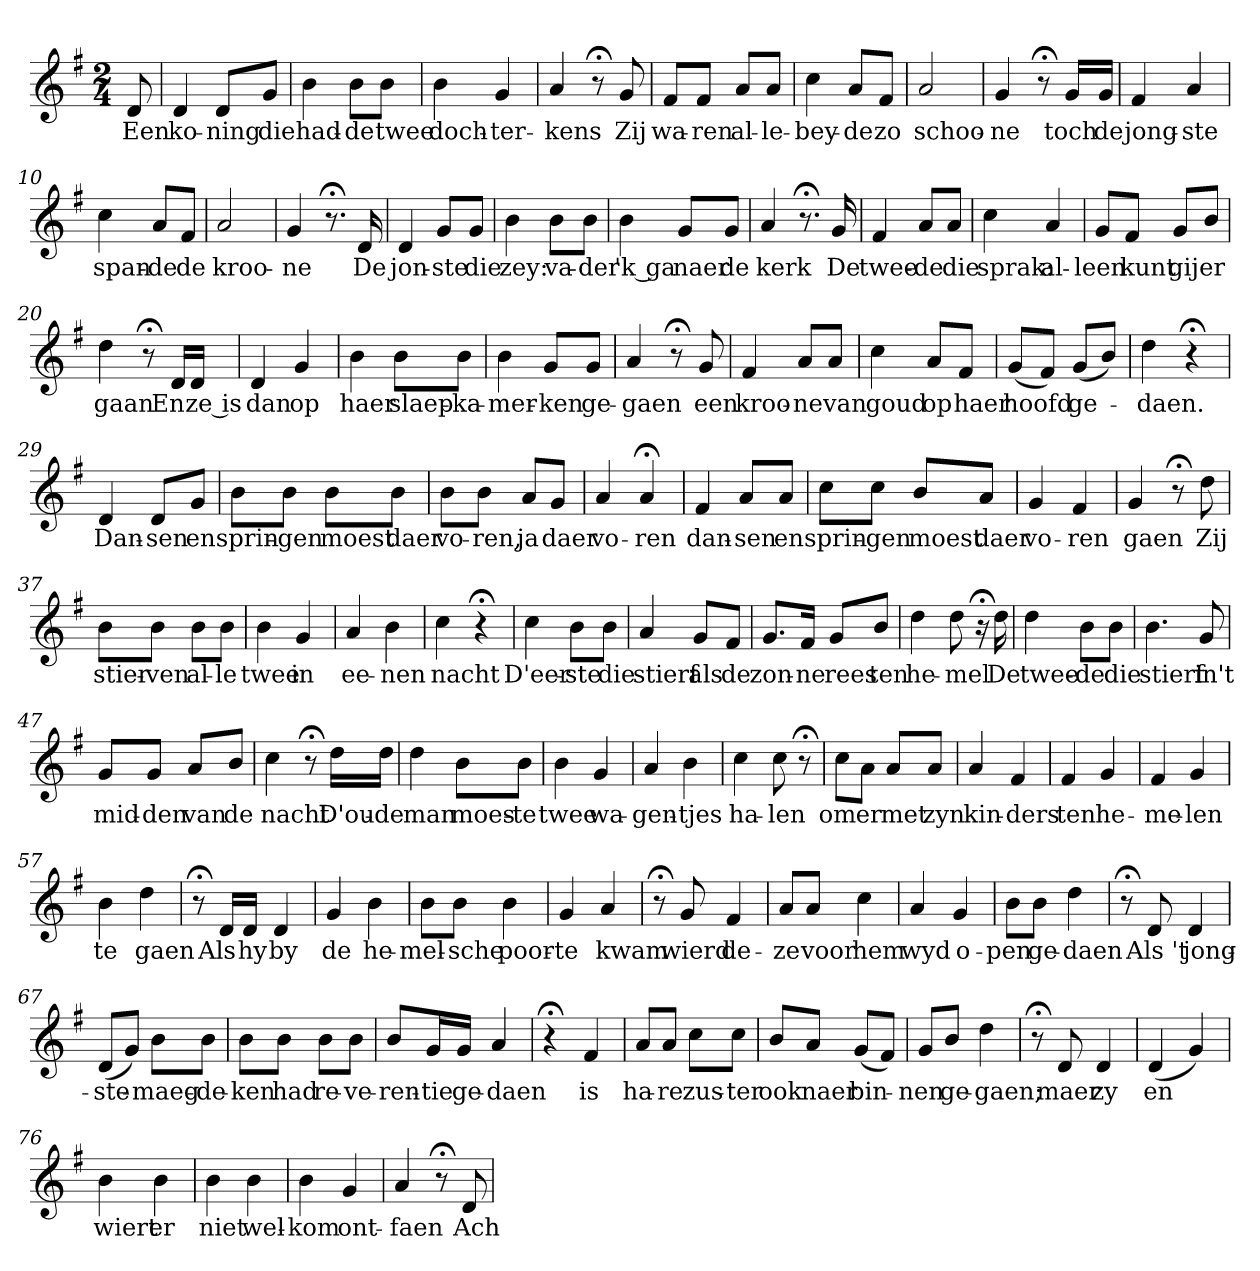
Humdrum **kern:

**kern	**text
*part1	*part1
*staff1	*staff1
*k[f#]	*
*G:	*
*M2/4	*
*MM120	*
=	=
8d	Een
=1	=1
4d	ko-
8dL	-ning
8gJ	die
=2	=2
4b	had-
8bL	-de
8bJ	twee
=3	=3
4b	doch-
4g	-ter-
=4	=4
4a	-kens
8r;<	.
8g	Zij
=5	=5
8f#L	wa-
8f#J	-ren
8aL	al-
8aJ	-le-
=6	=6
4cc	-bey-
8aL	-de
8f#J	zo
=7	=7
2a	schoo-
=8	=8
4g	-ne
8r;<	.
16gLL	toch
16gJJ	de
=9	=9
4f#	jong-
4a	-ste
=10	=10
4cc	span-
8aL	-de
8f#J	de
=11	=11
2a	kroo-
=12	=12
4g	-ne
8.r;<	.
16d	De
=13	=13
4d	jon-
8gL	-ste
8gJ	die
=14	=14
4b	zey:
8bL	va-
8bJ	-der
=15	=15
4b	'k ga
8gL	naer
8gJ	de
=16	=16
4a	kerk
8.r;<	.
16g	De
=17	=17
4f#	twee-
8aL	-de
8aJ	die
=18	=18
4cc	sprak:
4a	al-
=19	=19
8gL	-leen
8f#J	kunt
8gL	gij
8bJ	er
=20	=20
4dd	gaan
8r;<	.
16dLL	En
16dJJ	ze is
=21	=21
4d	dan
4g	op
=22	=22
4b	haer
8bL	slaep-
8bJ	-ka-
=23	=23
4b	-mer-
8gL	-ken
8gJ	ge-
=24	=24
4a	-gaen
8r;<	.
8g	een
=25	=25
4f#	kroo-
8aL	-ne
8aJ	van
=26	=26
4cc	goud
8aL	op
8f#J	haer
=27	=27
(8gL	hoofd
8f#J)	.
(8gL	ge-
8bJ)	.
=28	=28
4dd	-daen.
4r;<	.
=29	=29
4d	Dan-
8dL	-sen
8gJ	en
=30	=30
8bL	sprin-
8bJ	-gen
8bL	moest
8bJ	daer
=31	=31
8bL	vo-
8bJ	-ren,
8aL	ja
8gJ	daer
=32	=32
4a	vo-
4a;<	-ren
=33	=33
4f#	dan-
8aL	-sen
8aJ	en
=34	=34
8ccL	sprin-
8ccJ	-gen
8bL	moest
8aJ	daer
=35	=35
4g	vo-
4f#	-ren
=36	=36
4g	gaen
8r;<	.
8dd	Zij
=37	=37
8bL	stier-
8bJ	-ven
8bL	al-
8bJ	-le
=38	=38
4b	twee
4g	in
=39	=39
4a	ee-
4b	-nen
=40	=40
4cc	nacht
4r;<	.
=41	=41
4cc	D'eer-
8bL	-ste
8bJ	die
=42	=42
4a	stierf
8gL	als
8f#J	de
=43	=43
8.gL	zon-
16f#Jk	-ne
8gL	rees
8bJ	ten
=44	=44
4dd	he-
8dd	-mel
16r;<	.
16dd	De
=45	=45
4dd	twee-
8bL	-de
8bJ	die
=46	=46
4.b	stierf
8g	in't
=47	=47
8gL	mid-
8gJ	-den
8aL	van
8bJ	de
=48	=48
4cc	nacht
8r;<	.
16ddLL	D'ou-
16ddJJ	-de
=49	=49
4dd	man
8bL	moes-
8bJ	-te
=50	=50
4b	twee
4g	wa-
=51	=51
4a	-gen-
4b	-tjes
=52	=52
4cc	ha-
8cc	-len
8r;<	.
=53	=53
8ccL	om
8aJ	er
8aL	met
8aJ	zyn
=54	=54
4a	kin-
4f#	-ders
=55	=55
4f#	ten
4g	he-
=56	=56
4f#	-me-
4g	-len
=57	=57
4b	te
4dd	gaen
=58	=58
8r;<	.
16dLL	Als
16dJJ	hy
4d	by
=59	=59
4g	de
4b	he-
=60	=60
8bL	-mel-
8bJ	-sche
4b	poor-
=61	=61
4g	-te
4a	kwam
=62	=62
8r;<	.
8g	wierd
4f#	de-
=63	=63
8aL	-ze
8aJ	voor
4cc	hem
=64	=64
4a	wyd
4g	o-
=65	=65
8bL	-pen
8bJ	ge-
4dd	-daen
=66	=66
8r;<	.
8d	Als 't
4d	jong-
=67	=67
(8dL	-ste-
8gJ)	.
8bL	-maeg-
8bJ	-de-
=68	=68
8bL	-ken
8bJ	had
8bL	re-
8bJ	-ve-
=69	=69
8bL	-ren-
16gL	-tie
16gJJ	ge-
4a	-daen
=70	=70
4r;<	.
4f#	is
=71	=71
8aL	ha-
8aJ	-re
8ccL	zus-
8ccJ	-ter
=72	=72
8bL	ook
8aJ	naer
(8gL	bin-
8f#J)	.
=73	=73
8gL	-nen
8bJ	ge-
4dd	-gaen;
=74	=74
8r;<	.
8d	maer
4d	zy
=75	=75
(4d	en
4g)	.
=76	=76
4b	wiert
4b	er
=77	=77
4b	niet
4b	wel-
=78	=78
4b	-kom
4g	ont-
=79	=79
4a	-faen
8r;<	.
8d	Ach
=	=
*-	*-
